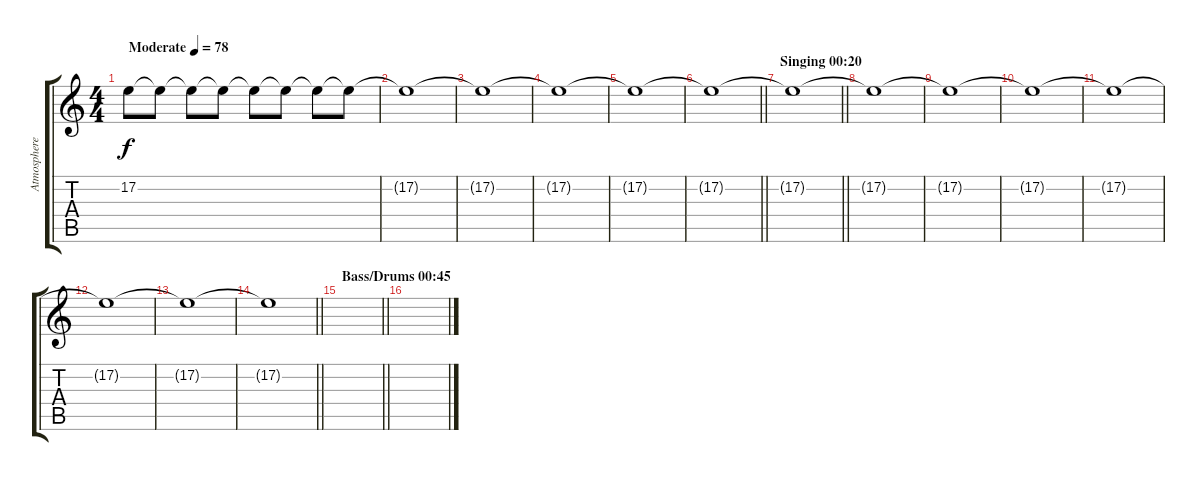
\track ("Atmosphere" "Atmosphere") {instrument pad2warm}
\staff {score tabs}
\tuning (E4 B3 G3 D3 A2 E2) {hide}
\ts (4 4)
\tempo (78 "Moderate")
\clef g2
\ks c
17.2.8{dy f volume 0 instrument pad2warm} 17.2{t}.8{volume 1 instrument pad2warm} 17.2{t}.8{volume 2 instrument pad2warm} 17.2{t}.8{volume 3 instrument pad2warm} 17.2{t}.8{volume 4 instrument pad2warm} 17.2{t}.8 17.2{t}.8 17.2{t}.8 |
17.2{t}.1 |
17.2{t}.1 |
17.2{t}.1 |
17.2{t}.1 |
\barLineRight lightlight
17.2{t}.1 |
\section ("" "Singing 00:20")
\barLineRight lightlight
17.2{t}.1 |
\section ("" "")
17.2{t}.1 |
17.2{t}.1 |
17.2{t}.1 |
17.2{t}.1 |
17.2{t}.1 |
17.2{t}.1 |
\barLineRight lightlight
17.2{t}.1 |
\section ("" "Bass/Drums 00:45")
\barLineRight lightlight
|
\section ("" "")
